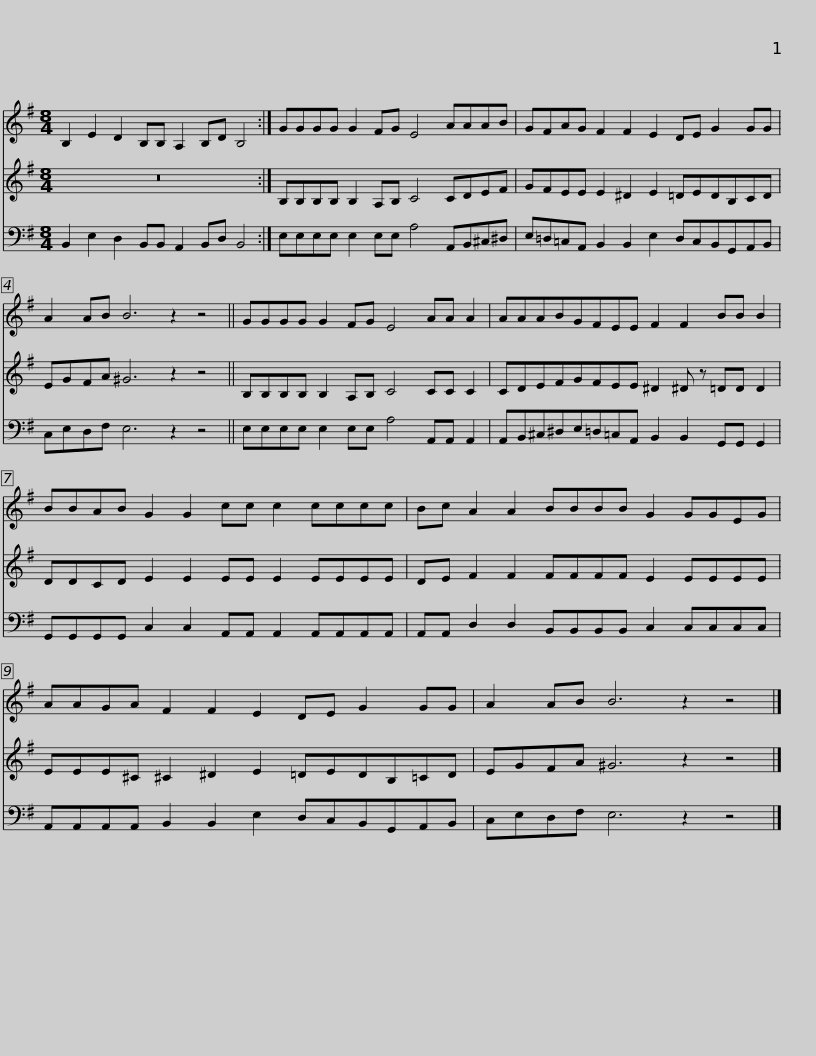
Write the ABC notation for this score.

X:1
%%score 1 2 3
L:1/8
M:8/4
I:linebreak $
K:G
V:1 treble
V:2 treble
V:3 bass
V:1
 B,2 E2 D2 B,B, A,2 B,D B,4 :| GGGG G2 FG E4 AAAB |$ GFAG F2 F2 E2 DE G2 GG | A2 AB B6 z2 z4 || GGGG G2 FG E4 AA A2 |$ %5
 AAABGFEE F2 F2 BB B2 | BBAB G2 G2 cc c2 cccc |$ Bc A2 A2 BBBB G2 GGEG | AAGA F2 F2 E2 DE G2 GG | A2 AB B6 z2 z4 |] %10
V:2
 z16 :| B,B,B,B, B,2 A,B, C4 CDEF |$ GFEE E2 ^D2 E2 =DEDB,CD | EGFA ^G6 z2 z4 || B,B,B,B, B,2 A,B, C4 CC C2 |$ %5
 CDEFGFEE ^D2 ^D z =DD D2 | DDCD E2 E2 EE E2 EEEE |$ DE F2 F2 FFFF E2 EEEE | EEE^C ^C2 ^D2 E2 =DEDB,=CD | EGFA ^G6 z2 z4 |] %10
V:3
 B,,2 E,2 D,2 B,,B,, A,,2 B,,D, B,,4 :| E,E,E,E, E,2 E,E, A,4 A,,B,,^C,^D, |$ E,=D,=C,A,, B,,2 B,,2 E,2 D,C,B,,G,,A,,B,, | C,E,D,F, E,6 z2 z4 || E,E,E,E, E,2 E,E, A,4 A,,A,, A,,2 |$ %5
 A,,B,,^C,^D,E,=D,=C,A,, B,,2 B,,2 G,,G,, G,,2 | G,,G,,G,,G,, C,2 C,2 A,,A,, A,,2 A,,A,,A,,A,, |$ A,,A,, D,2 D,2 B,,B,,B,,B,, C,2 C,C,C,C, | A,,A,,A,,A,, B,,2 B,,2 E,2 D,C,B,,G,,A,,B,, | C,E,D,F, E,6 z2 z4 |] %10
